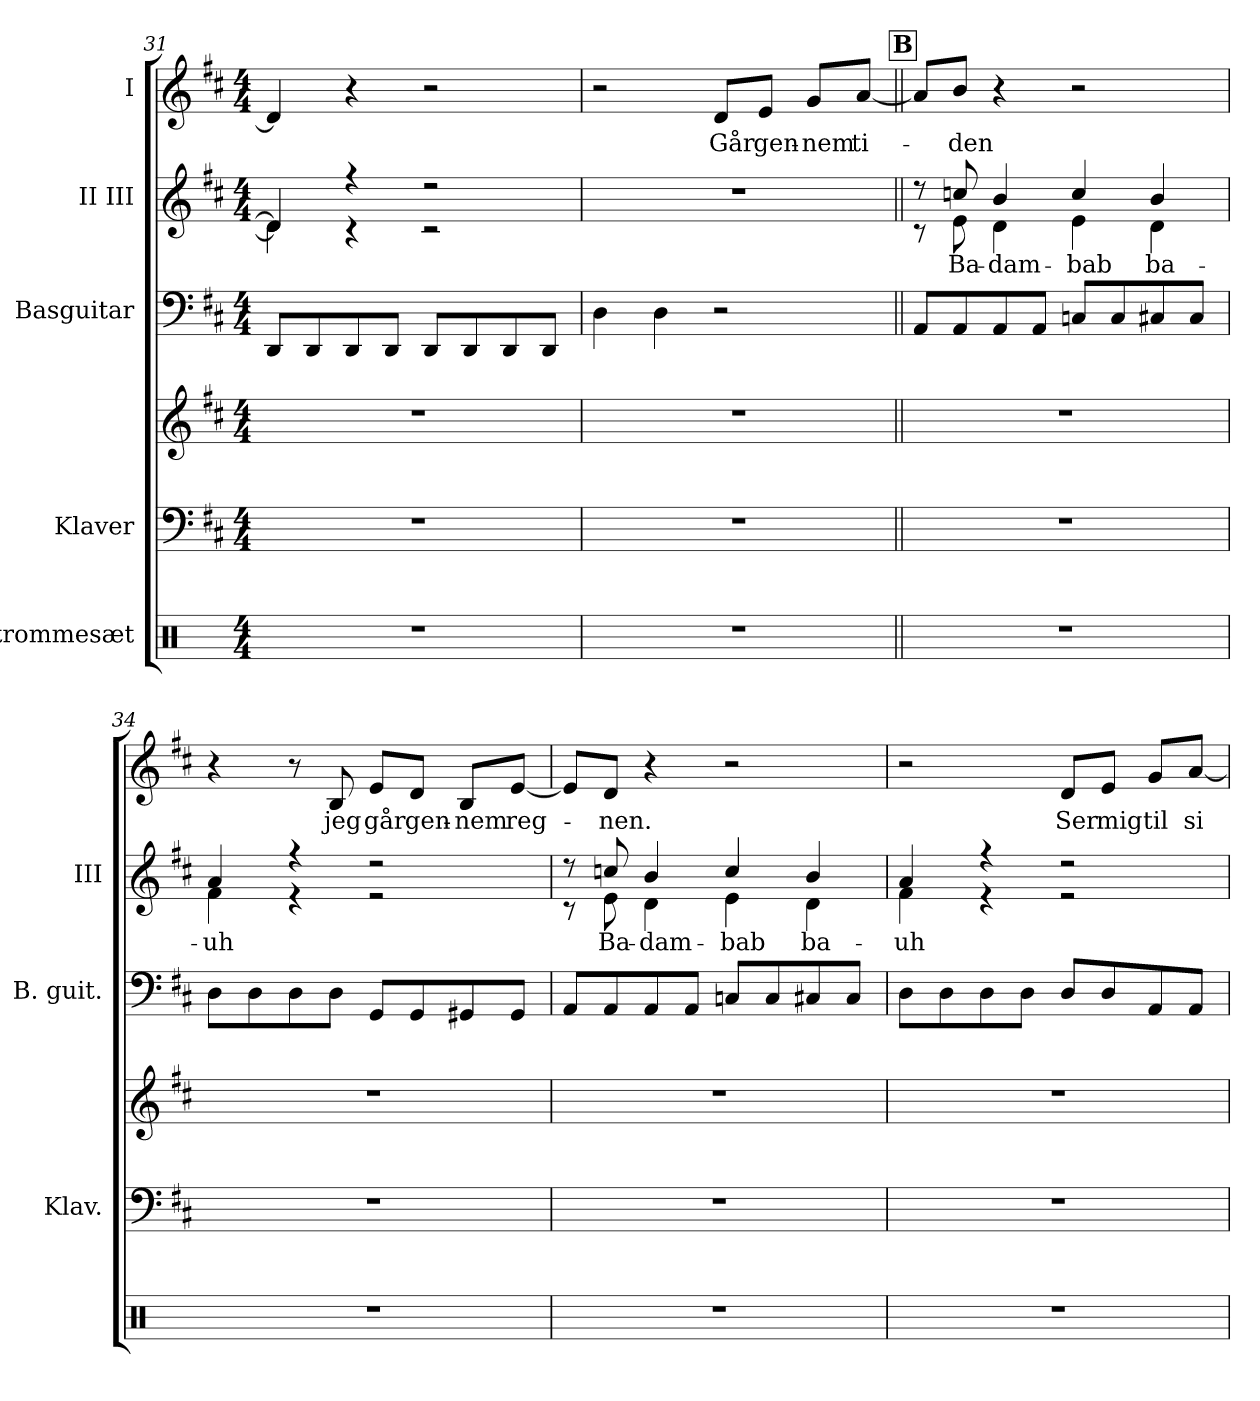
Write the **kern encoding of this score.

**kern	**kern	**kern	**kern	**kern	**text	**kern	**text
*part5	*part4	*part4	*part3	*part2	*part2	*part1	*part1
*staff6	*staff5	*staff4	*staff3	*staff2	*staff2	*staff1	*staff1
*I"trommesæt	*I"Klaver	*	*I"Basguitar	*I"II III	*	*I"I	*
*	*I'Klav.	*	*I'B. guit.	*I'III	*	*	*
*clefX	*clefF4	*clefG2	*clefF4	*clefG2	*	*clefG2	*
*	*	*	*ITrd7c12	*	*	*	*
*k[]	*k[f#c#]	*k[f#c#]	*k[f#c#]	*k[f#c#]	*	*k[f#c#]	*
*M4/4	*M4/4	*M4/4	*M4/4	*M4/4	*	*M4/4	*
=31	=31	=31	=31	=31	=31	=31	=31
*	*	*	*	*^	*	*	*
1r	1r	1r	8DDD/L	4d/]	4d\]	.	4d/]	.
.	.	.	8DDD/	.	.	.	.	.
.	.	.	8DDD/	4r	4r	.	4r	.
.	.	.	8DDD/J	.	.	.	.	.
.	.	.	8DDD/L	2r	2r	.	2r	.
.	.	.	8DDD/	.	.	.	.	.
.	.	.	8DDD/	.	.	.	.	.
.	.	.	8DDD/J	.	.	.	.	.
*	*	*	*	*v	*v	*	*	*
!!LO:LB:g=z
=32	=32	=32	=32	=32	=32	=32	=32
1r	1r	1r	4DD\	1r	.	2r	.
.	.	.	4DD\	.	.	.	.
!	!	!	!	!	!	!	!LO:LY:b
.	.	.	2r	.	.	8d/L	Går
!	!	!	!	!	!	!	!LO:LY:b
.	.	.	.	.	.	8e/J	gen-
!	!	!	!	!	!	!	!LO:LY:b
.	.	.	.	.	.	8g/L	-nem
!	!	!	!	!	!	!	!LO:LY:b
.	.	.	.	.	.	[8a/J	ti-
!!LO:REH:place=s1:a:B:fs=14:t=B
=33||	=33||	=33||	=33||	=33||	=33||	=33||	=33||
*	*	*	*	*^	*	*	*
1r	1r	1r	8AAA/L	8r	8r	.	8a/L]	.
!	!	!	!	!	!	!LO:LY:b	!	!LO:LY:b
.	.	.	8AAA/	8ccn/	8e\	Ba-	8b/J	-den
!	!	!	!	!	!	!LO:LY:b	!	!
.	.	.	8AAA/	4b/	4d\	-dam-	4r	.
.	.	.	8AAA/J	.	.	.	.	.
!	!	!	!	!	!	!LO:LY:b	!	!
.	.	.	8CCn/L	4cc/	4e\	-bab	2r	.
.	.	.	8CC/	.	.	.	.	.
!	!	!	!	!	!	!LO:LY:b	!	!
.	.	.	8CC#X/	4b/	4d\	ba-	.	.
.	.	.	8CC#/J	.	.	.	.	.
=34	=34	=34	=34	=34	=34	=34	=34	=34
!	!	!	!	!	!	!LO:LY:b	!	!
1r	1r	1r	8DD\L	4a/	4f#\	-uh	4r	.
.	.	.	8DD\	.	.	.	.	.
.	.	.	8DD\	4r	4r	.	8r	.
!	!	!	!	!	!	!	!	!LO:LY:b
.	.	.	8DD\J	.	.	.	8B/	jeg
!	!	!	!	!	!	!	!	!LO:LY:b
.	.	.	8GGG/L	2r	2r	.	8e/L	går
!	!	!	!	!	!	!	!	!LO:LY:b
.	.	.	8GGG/	.	.	.	8d/J	gen-
!	!	!	!	!	!	!	!	!LO:LY:b
.	.	.	8GGG#X/	.	.	.	8B/L	-nem
!	!	!	!	!	!	!	!	!LO:LY:b
.	.	.	8GGG#/J	.	.	.	[8e/J	reg-
!!LO:PB:g=z
=35	=35	=35	=35	=35	=35	=35	=35	=35
1r	1r	1r	8AAA/L	8r	8r	.	8e/L]	.
!	!	!	!	!	!	!LO:LY:b	!	!LO:LY:b
.	.	.	8AAA/	8ccn/	8e\	Ba-	8d/J	-nen.
!	!	!	!	!	!	!LO:LY:b	!	!
.	.	.	8AAA/	4b/	4d\	-dam-	4r	.
.	.	.	8AAA/J	.	.	.	.	.
!	!	!	!	!	!	!LO:LY:b	!	!
.	.	.	8CCn/L	4cc/	4e\	-bab	2r	.
.	.	.	8CC/	.	.	.	.	.
!	!	!	!	!	!	!LO:LY:b	!	!
.	.	.	8CC#X/	4b/	4d\	ba-	.	.
.	.	.	8CC#/J	.	.	.	.	.
=36	=36	=36	=36	=36	=36	=36	=36	=36
!	!	!	!	!	!	!LO:LY:b	!	!
1r	1r	1r	8DD\L	4a/	4f#\	-uh	2r	.
.	.	.	8DD\	.	.	.	.	.
.	.	.	8DD\	4r	4r	.	.	.
.	.	.	8DD\J	.	.	.	.	.
!	!	!	!	!	!	!	!	!LO:LY:b
.	.	.	8DD/L	2r	2r	.	8d/L	Ser
!	!	!	!	!	!	!	!	!LO:LY:b
.	.	.	8DD/	.	.	.	8e/J	mig
!	!	!	!	!	!	!	!	!LO:LY:b
.	.	.	8AAA/	.	.	.	8g/L	til
!	!	!	!	!	!	!	!	!LO:LY:b
.	.	.	8AAA/J	.	.	.	[8a/J	si-
*	*	*	*	*v	*v	*	*	*
=	=	=	=	=	=	=	=
*-	*-	*-	*-	*-	*-	*-	*-
